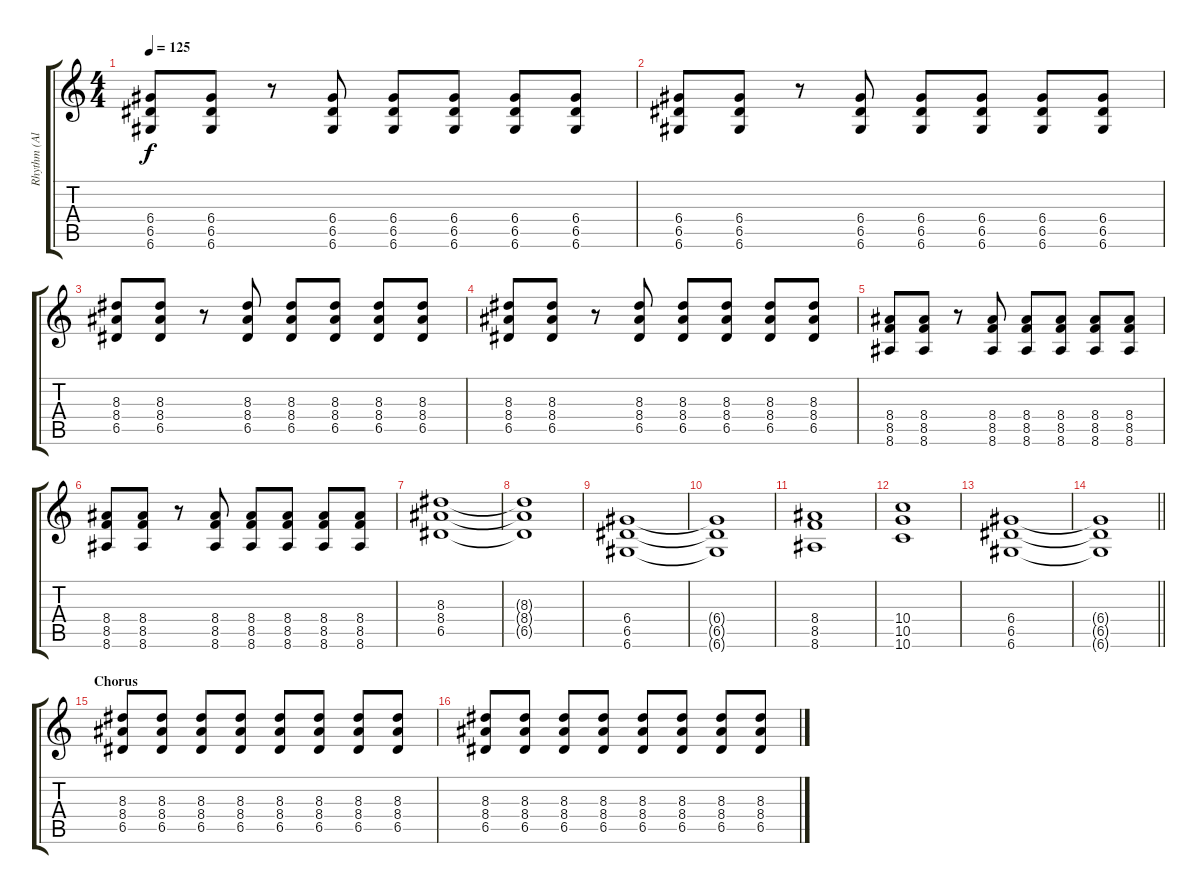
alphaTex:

\track ("Rhythm (Alex)" "Rhythm (Al") {instrument distortionguitar}
\staff {score tabs}
\tuning (E4 B3 G3 D3 A2 D2) {hide}
\ts (4 4)
\tempo 125
\clef g2
\ks c
(6.4 6.5 6.6).8{dy f} (6.4 6.5 6.6).8 r.8 (6.4 6.5 6.6).8 (6.4 6.5 6.6).8 (6.4 6.5 6.6).8 (6.4 6.5 6.6).8 (6.4 6.5 6.6).8 |
(6.4 6.5 6.6).8 (6.4 6.5 6.6).8 r.8 (6.4 6.5 6.6).8 (6.4 6.5 6.6).8 (6.4 6.5 6.6).8 (6.4 6.5 6.6).8 (6.4 6.5 6.6).8 |
(8.3 8.4 6.5).8 (8.3 8.4 6.5).8 r.8 (8.3 8.4 6.5).8 (8.3 8.4 6.5).8 (8.3 8.4 6.5).8 (8.3 8.4 6.5).8 (8.3 8.4 6.5).8 |
(8.3 8.4 6.5).8 (8.3 8.4 6.5).8 r.8 (8.3 8.4 6.5).8 (8.3 8.4 6.5).8 (8.3 8.4 6.5).8 (8.3 8.4 6.5).8 (8.3 8.4 6.5).8 |
(8.4 8.5 8.6).8 (8.4 8.5 8.6).8 r.8 (8.4 8.5 8.6).8 (8.4 8.5 8.6).8 (8.4 8.5 8.6).8 (8.4 8.5 8.6).8 (8.4 8.5 8.6).8 |
(8.4 8.5 8.6).8 (8.4 8.5 8.6).8 r.8 (8.4 8.5 8.6).8 (8.4 8.5 8.6).8 (8.4 8.5 8.6).8 (8.4 8.5 8.6).8 (8.4 8.5 8.6).8 |
(8.3 8.4 6.5).1 |
(8.3{t} 8.4{t} 6.5{t}).1 |
(6.4 6.5 6.6).1 |
(6.4{t} 6.5{t} 6.6{t}).1 |
(8.4 8.5 8.6).1 |
(10.4 10.5 10.6).1 |
(6.4 6.5 6.6).1 |
\barLineRight lightlight
(6.4{t} 6.5{t} 6.6{t}).1 |
\section ("" "Chorus")
(8.3 8.4 6.5).8 (8.3 8.4 6.5).8 (8.3 8.4 6.5).8 (8.3 8.4 6.5).8 (8.3 8.4 6.5).8 (8.3 8.4 6.5).8 (8.3 8.4 6.5).8 (8.3 8.4 6.5).8 |
(8.3 8.4 6.5).8 (8.3 8.4 6.5).8 (8.3 8.4 6.5).8 (8.3 8.4 6.5).8 (8.3 8.4 6.5).8 (8.3 8.4 6.5).8 (8.3 8.4 6.5).8 (8.3 8.4 6.5).8
